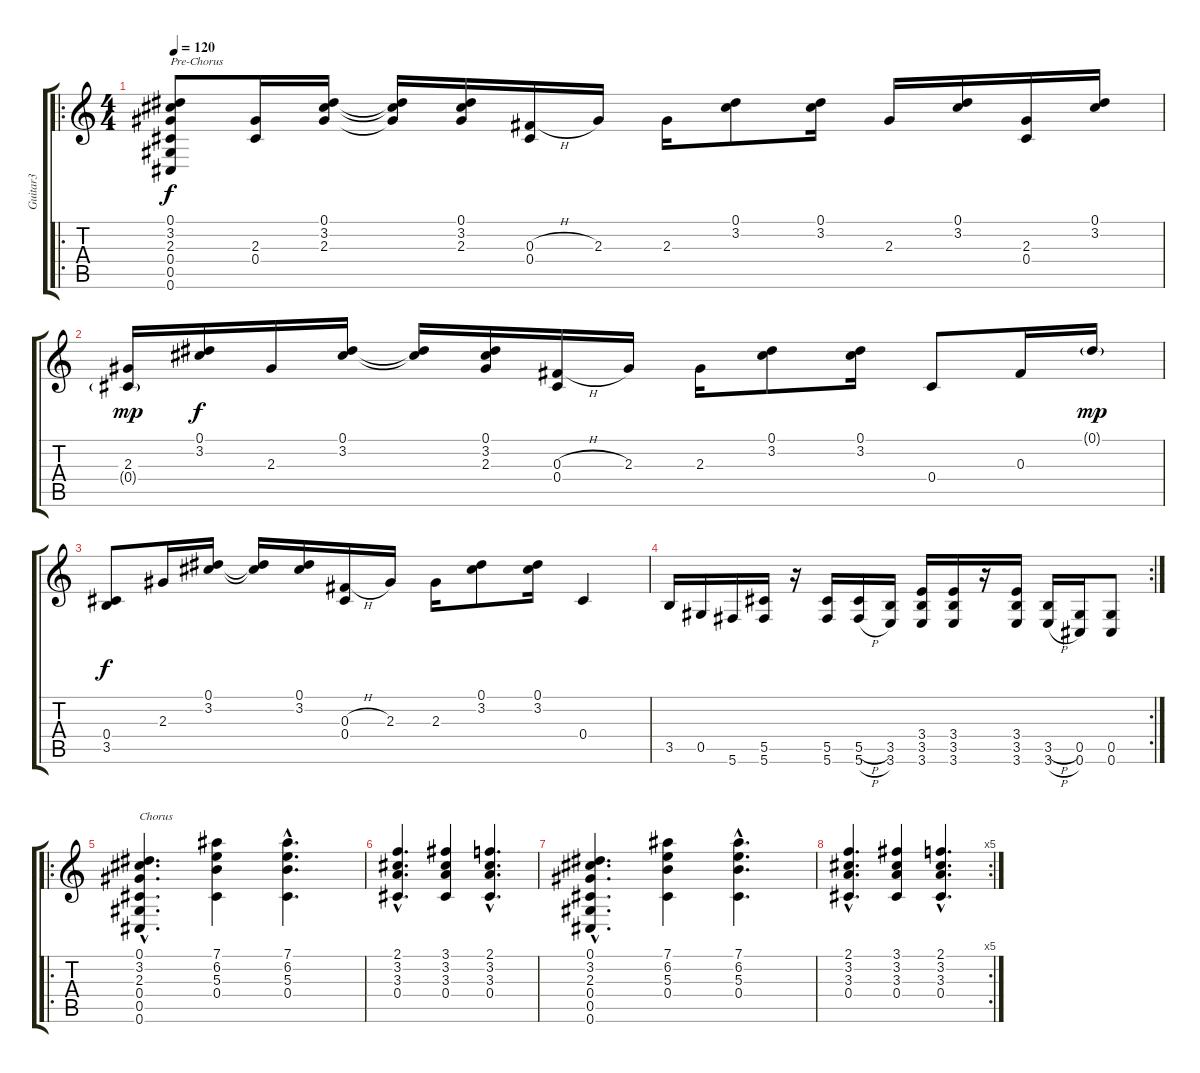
\track ("Guitar3" "Guitar3") {instrument acousticguitarsteel}
\staff {score tabs}
\tuning (Eb4 Bb3 Gb3 Db3 Ab2 Db2) {hide}
\ro
\ts (4 4)
\tempo 120
\clef g2
\ks c
(0.1 3.2 2.3 0.4 0.5 0.6).8{txt "Pre-Chorus" dy f} (2.3 0.4).16 (0.1 3.2 2.3).16 (0.1{t} 3.2{t} 2.3{t}).16 (0.1 3.2 2.3).16 (0.3{h} 0.4).16 2.3.16 2.3.16 (0.1 3.2).8 (0.1 3.2).16 2.3.16 (0.1 3.2).16 (2.3 0.4).16 (0.1 3.2).16 |
(2.3 0.4{g}).16{dy mp} (0.1 3.2).16{dy f} 2.3.16 (0.1 3.2).16 (0.1{t} 3.2{t}).16 (0.1 3.2 2.3).16 (0.3{h} 0.4).16 2.3.16 2.3.16 (0.1 3.2).8 (0.1 3.2).16 0.4.8 0.3.16 0.1{g}.16{dy mp} |
(0.4 3.5).8{dy f} 2.3.16 (0.1 3.2).16 (0.1{t} 3.2{t}).16 (0.1 3.2).16 (0.3{h} 0.4).16 2.3.16 2.3.16 (0.1 3.2).8 (0.1 3.2).16 0.4.4 |
\rc 2
3.5.16 0.5.16 5.6.16 (5.5 5.6).16 r.16 (5.5 5.6).16 (5.5{h} 5.6{h}).16 (3.5 3.6).16 (3.4 3.5 3.6).16 (3.4 3.5 3.6).16 r.16 (3.4 3.5 3.6).16 (3.5{h} 3.6{h}).16 (0.5 0.6).16 (0.5 0.6).8 |
\ro
(0.1{hac} 3.2{hac} 2.3{hac} 0.4{hac} 0.5{hac} 0.6{hac}).4{d txt "Chorus"} (7.1 6.2 5.3 0.4).4 (7.1{hac} 6.2{hac} 5.3{hac} 0.4{hac}).4{d} |
(2.1{hac} 3.2{hac} 3.3{hac} 0.4{hac}).4{d} (3.1 3.2 3.3 0.4).4 (2.1{hac} 3.2{hac} 3.3{hac} 0.4{hac}).4{d} |
(0.1{hac} 3.2{hac} 2.3{hac} 0.4{hac} 0.5{hac} 0.6{hac}).4{d} (7.1 6.2 5.3 0.4).4 (7.1{hac} 6.2{hac} 5.3{hac} 0.4{hac}).4{d} |
\rc 5
(2.1{hac} 3.2{hac} 3.3{hac} 0.4{hac}).4{d} (3.1 3.2 3.3 0.4).4 (2.1{hac} 3.2{hac} 3.3{hac} 0.4{hac}).4{d}
